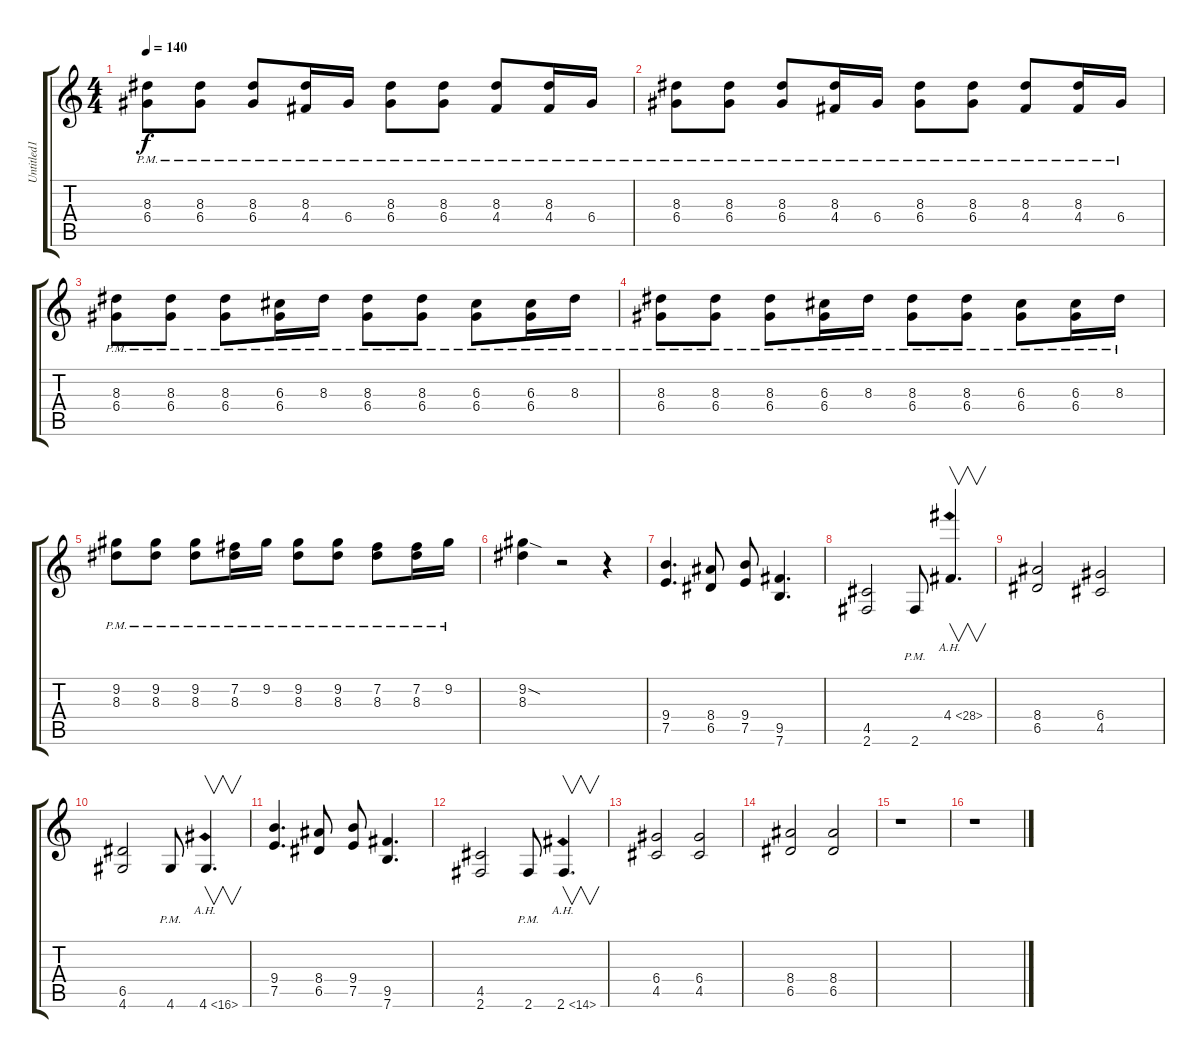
\track ("Untitled1" "Untitled1") {instrument distortionguitar}
\staff {score tabs}
\tuning (E4 B3 G3 D3 A2 E2) {hide}
\ts (4 4)
\tempo 140
\clef g2
\ks c
(8.3{pm} 6.4{pm}).8{dy f} (8.3{pm} 6.4{pm}).8 (8.3{pm} 6.4{pm}).8 (8.3{pm} 4.4{pm}).16 6.4{pm}.16 (8.3{pm} 6.4{pm}).8 (8.3{pm} 6.4{pm}).8 (8.3{pm} 4.4{pm}).8 (8.3{pm} 4.4{pm}).16 6.4{pm}.16 |
(8.3{pm} 6.4{pm}).8 (8.3{pm} 6.4{pm}).8 (8.3{pm} 6.4{pm}).8 (8.3{pm} 4.4{pm}).16 6.4{pm}.16 (8.3{pm} 6.4{pm}).8 (8.3{pm} 6.4{pm}).8 (8.3{pm} 4.4{pm}).8 (8.3{pm} 4.4{pm}).16 6.4{pm}.16 |
(8.3{pm} 6.4{pm}).8 (8.3{pm} 6.4{pm}).8 (8.3{pm} 6.4{pm}).8 (6.3{pm} 6.4{pm}).16 8.3{pm}.16 (8.3{pm} 6.4{pm}).8 (8.3{pm} 6.4{pm}).8 (6.3{pm} 6.4{pm}).8 (6.3{pm} 6.4{pm}).16 8.3{pm}.16 |
(8.3{pm} 6.4{pm}).8 (8.3{pm} 6.4{pm}).8 (8.3{pm} 6.4{pm}).8 (6.3{pm} 6.4{pm}).16 8.3{pm}.16 (8.3{pm} 6.4{pm}).8 (8.3{pm} 6.4{pm}).8 (6.3{pm} 6.4{pm}).8 (6.3{pm} 6.4{pm}).16 8.3{pm}.16 |
(9.2{pm} 8.3{pm}).8 (9.2{pm} 8.3{pm}).8 (9.2{pm} 8.3{pm}).8 (7.2{pm} 8.3{pm}).16 9.2{pm}.16 (9.2{pm} 8.3{pm}).8 (9.2{pm} 8.3{pm}).8 (7.2{pm} 8.3{pm}).8 (7.2{pm} 8.3{pm}).16 9.2{pm}.16 |
(9.2{sod} 8.3).4 r.2 r.4 |
(9.4 7.5).4{d} (8.4 6.5).8 (9.4 7.5).8 (9.5 7.6).4{d} |
(4.5 2.6).2 2.6{pm}.8 4.4{ah 24}.4{v d} |
(8.4 6.5).2 (6.4 4.5).2 |
(6.5 4.6).2 4.6{pm}.8 4.6{ah 12}.4{v d} |
(9.4 7.5).4{d} (8.4 6.5).8 (9.4 7.5).8 (9.5 7.6).4{d} |
(4.5 2.6).2 2.6{pm}.8 2.6{ah 12}.4{v d} |
(6.4 4.5).2 (6.4 4.5).2 |
(8.4 6.5).2 (8.4 6.5).2 |
r.1 |
r.1
